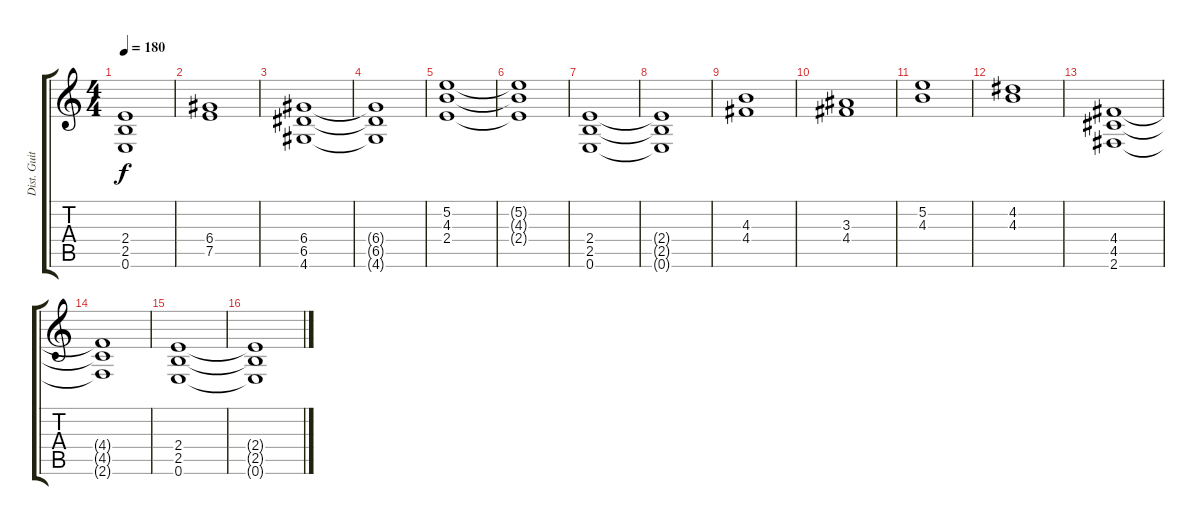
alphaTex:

\track ("Dist. Guitar 1" "Dist. Guit") {instrument overdrivenguitar}
\staff {score tabs}
\tuning (E4 B3 G3 D3 A2 E2) {hide}
\ts (4 4)
\tempo 180
\clef g2
\ks c
(2.4 2.5 0.6).1{dy f} |
(6.4 7.5).1 |
(6.4 6.5 4.6).1 |
(6.4{t} 6.5{t} 4.6{t}).1 |
(5.2 4.3 2.4).1 |
(5.2{t} 4.3{t} 2.4{t}).1 |
(2.4 2.5 0.6).1 |
(2.4{t} 2.5{t} 0.6{t}).1 |
(4.3 4.4).1 |
(3.3 4.4).1 |
(5.2 4.3).1 |
(4.2 4.3).1 |
(4.4 4.5 2.6).1 |
(4.4{t} 4.5{t} 2.6{t}).1 |
(2.4 2.5 0.6).1 |
(2.4{t} 2.5{t} 0.6{t}).1
